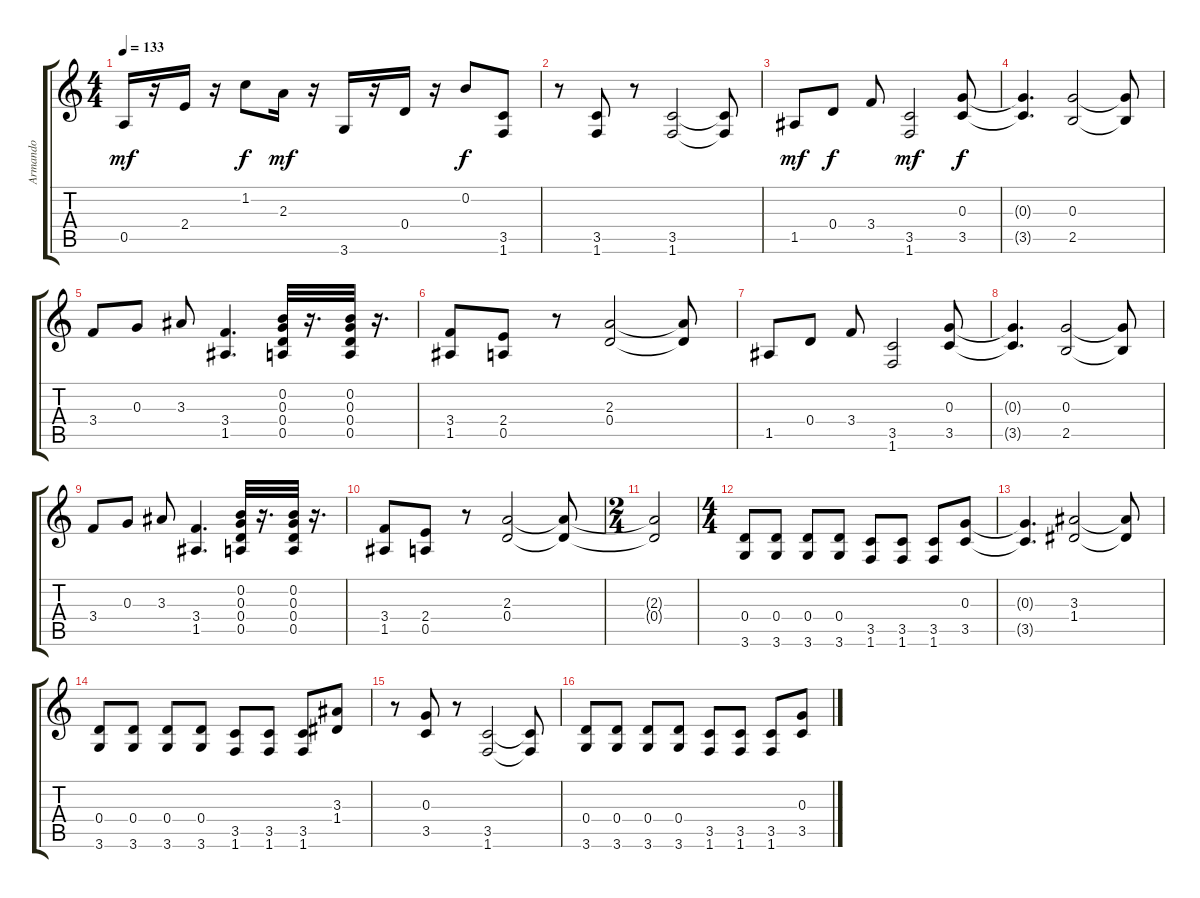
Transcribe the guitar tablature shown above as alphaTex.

\track ("Armando" "Armando") {instrument distortionguitar}
\staff {score tabs}
\tuning (E4 B3 G3 D3 A2 E2) {hide}
\ts (4 4)
\tempo 133
\clef g2
\ks c
0.5.16{dy mf} r.16 2.4.16 r.16 1.2.8{dy f} 2.3.16{dy mf} r.16 3.6.16 r.16 0.4.16 r.16 0.2.8{dy f} (3.5 1.6).8 |
r.8 (3.5 1.6).8 r.8 (3.5 1.6).2 (3.5{t} 1.6{t}).8 |
1.5.8{dy mf} 0.4.8{dy f} 3.4.8 (3.5 1.6).2{dy mf} (0.3 3.5).8{dy f} |
(0.3{t} 3.5{t}).4{d} (0.3 2.5).2 (0.3{t} 2.5{t}).8 |
3.4.8 0.3.8 3.3.8 (3.4 1.5).4{d} (0.2 0.3 0.4 0.5).32 r.16{d} (0.2 0.3 0.4 0.5).32 r.16{d} |
(3.4 1.5).8 (2.4 0.5).8 r.8 (2.3 0.4).2 (2.3{t} 0.4{t}).8 |
1.5.8 0.4.8 3.4.8 (3.5 1.6).2 (0.3 3.5).8 |
(0.3{t} 3.5{t}).4{d} (0.3 2.5).2 (0.3{t} 2.5{t}).8 |
3.4.8 0.3.8 3.3.8 (3.4 1.5).4{d} (0.2 0.3 0.4 0.5).32 r.16{d} (0.2 0.3 0.4 0.5).32 r.16{d} |
(3.4 1.5).8 (2.4 0.5).8 r.8 (2.3 0.4).2 (2.3{t} 0.4{t}).8 |
\ts (2 4)
(2.3{t} 0.4{t}).2 |
\ts (4 4)
(0.4 3.6).8 (0.4 3.6).8 (0.4 3.6).8 (0.4 3.6).8 (3.5 1.6).8 (3.5 1.6).8 (3.5 1.6).8 (0.3 3.5).8 |
(0.3{t} 3.5{t}).4{d} (3.3 1.4).2 (3.3{t} 1.4{t}).8 |
(0.4 3.6).8 (0.4 3.6).8 (0.4 3.6).8 (0.4 3.6).8 (3.5 1.6).8 (3.5 1.6).8 (3.5 1.6).8 (3.3 1.4).8 |
r.8 (0.3 3.5).8 r.8 (3.5 1.6).2 (3.5{t} 1.6{t}).8 |
(0.4 3.6).8 (0.4 3.6).8 (0.4 3.6).8 (0.4 3.6).8 (3.5 1.6).8 (3.5 1.6).8 (3.5 1.6).8 (0.3 3.5).8
